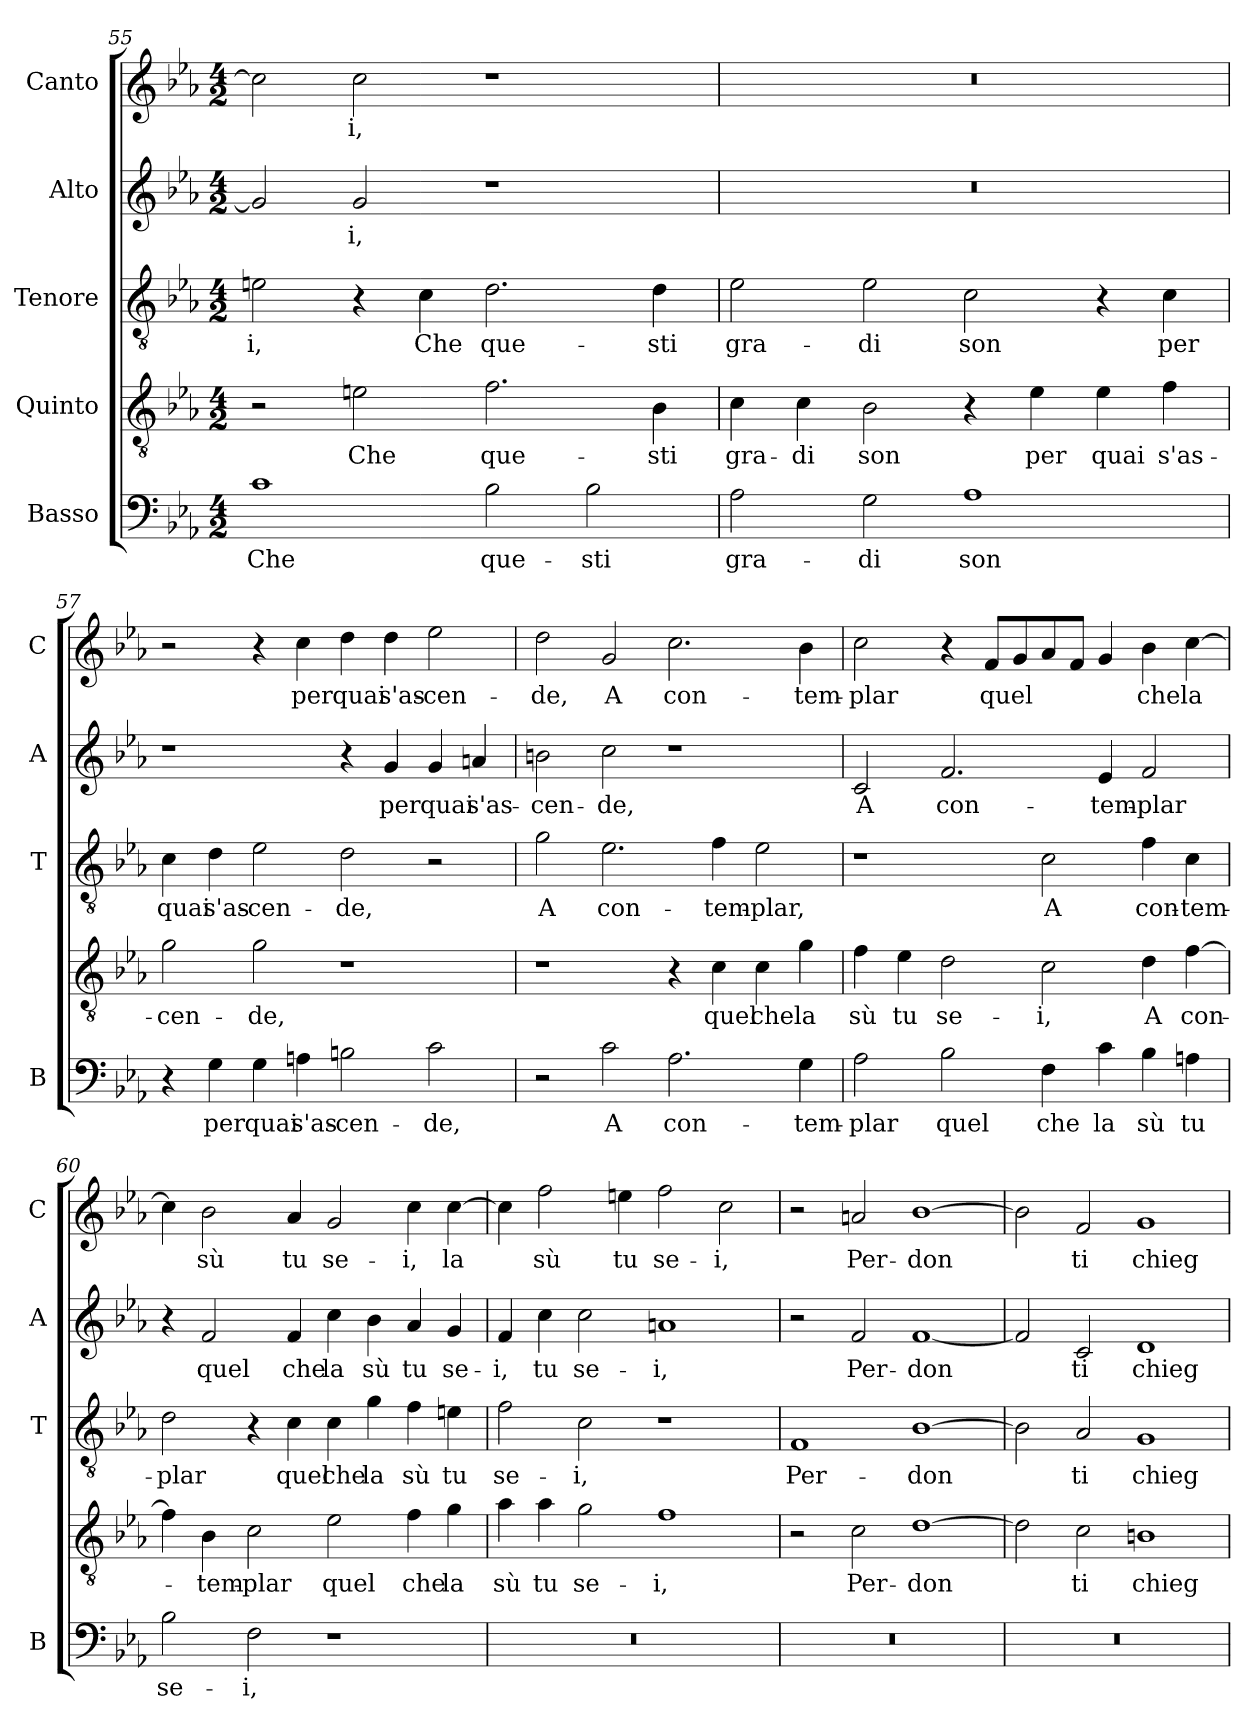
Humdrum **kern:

**kern	**text	**kern	**text	**kern	**text	**kern	**text	**kern	**text
*part5	*part5	*part4	*part4	*part3	*part3	*part2	*part2	*part1	*part1
*staff5	*staff5	*staff4	*staff4	*staff3	*staff3	*staff2	*staff2	*staff1	*staff1
*I"Basso	*	*I"Quinto	*	*I"Tenore	*	*I"Alto	*	*I"Canto	*
*I'B	*	*	*	*I'T	*	*I'A	*	*I'C	*
*clefF4	*	*clefGv2	*	*clefGv2	*	*clefG2	*	*clefG2	*
*k[b-e-a-]	*	*k[b-e-a-]	*	*k[b-e-a-]	*	*k[b-e-a-]	*	*k[b-e-a-]	*
*E-:	*	*E-:	*	*E-:	*	*E-:	*	*E-:	*
*M4/2	*	*M4/2	*	*M4/2	*	*M4/2	*	*M4/2	*
=55	=55	=55	=55	=55	=55	=55	=55	=55	=55
!	!LO:LY:b	!	!	!	!LO:LY:b	!	!	!	!
1c	Che	2r	.	2en\	-i,	2g/]	.	2cc\]	.
!	!	!	!LO:LY:b	!	!	!	!LO:LY:b	!	!LO:LY:b
.	.	2en\	Che	4r	.	2g/	-i,	2cc\	-i,
!	!	!	!	!	!LO:LY:b	!	!	!	!
.	.	.	.	4c\	Che	.	.	.	.
!	!LO:LY:b	!	!LO:LY:b	!	!LO:LY:b	!	!	!	!
2B-\	que-	2.f\	que-	2.d\	que-	1r	.	1r	.
!	!LO:LY:b	!	!	!	!	!	!	!	!
2B-\	-sti	.	.	.	.	.	.	.	.
!	!	!	!LO:LY:b	!	!LO:LY:b	!	!	!	!
.	.	4B-\	-sti	4d\	-sti	.	.	.	.
=56	=56	=56	=56	=56	=56	=56	=56	=56	=56
!	!LO:LY:b	!	!LO:LY:b	!	!LO:LY:b	!	!	!	!
2A-\	gra-	4c\	gra-	2e-\	gra-	0r	.	0r	.
!	!	!	!LO:LY:b	!	!	!	!	!	!
.	.	4c\	-di	.	.	.	.	.	.
!	!LO:LY:b	!	!LO:LY:b	!	!LO:LY:b	!	!	!	!
2G\	-di	2B-\	son	2e-\	-di	.	.	.	.
!	!LO:LY:b	!	!	!	!LO:LY:b	!	!	!	!
1A-	son	4r	.	2c\	son	.	.	.	.
!	!	!	!LO:LY:b	!	!	!	!	!	!
.	.	4e-\	per	.	.	.	.	.	.
!	!	!	!LO:LY:b	!	!	!	!	!	!
.	.	4e-\	quai	4r	.	.	.	.	.
!	!	!	!LO:LY:b	!	!LO:LY:b	!	!	!	!
.	.	4f\	s'as-	4c\	per	.	.	.	.
!!LO:PB:g=z
=57	=57	=57	=57	=57	=57	=57	=57	=57	=57
!	!	!	!LO:LY:b	!	!LO:LY:b	!	!	!	!
4r	.	2g\	-cen-	4c\	quai	1r	.	2r	.
!	!LO:LY:b	!	!	!	!LO:LY:b	!	!	!	!
4G\	per	.	.	4d\	s'as-	.	.	.	.
!	!LO:LY:b	!	!LO:LY:b	!	!LO:LY:b	!	!	!	!
4G\	quai	2g\	-de,	2e-\	-cen-	.	.	4r	.
!	!LO:LY:b	!	!	!	!	!	!	!	!LO:LY:b
4An\	s'as-	.	.	.	.	.	.	4cc\	per
!	!LO:LY:b	!	!	!	!LO:LY:b	!	!	!	!LO:LY:b
2Bn\	-cen-	1r	.	2d\	-de,	4r	.	4dd\	quai
!	!	!	!	!	!	!	!LO:LY:b	!	!LO:LY:b
.	.	.	.	.	.	4g/	per	4dd\	s'as-
!	!LO:LY:b	!	!	!	!	!	!LO:LY:b	!	!LO:LY:b
2c\	-de,	.	.	2r	.	4g/	quai	2ee-\	-cen-
!	!	!	!	!	!	!	!LO:LY:b	!	!
.	.	.	.	.	.	4an/	s'as-	.	.
=58	=58	=58	=58	=58	=58	=58	=58	=58	=58
!	!	!	!	!	!LO:LY:b	!	!LO:LY:b	!	!LO:LY:b
2r	.	1r	.	2g\	A	2bn\	-cen-	2dd\	-de,
!	!LO:LY:b	!	!	!	!LO:LY:b	!	!LO:LY:b	!	!LO:LY:b
2c\	A	.	.	2.e-\	con-	2cc\	-de,	2g/	A
!	!LO:LY:b	!	!	!	!	!	!	!	!LO:LY:b
2.A-\	con-	4r	.	.	.	1r	.	2.cc\	con-
!	!	!	!LO:LY:b	!	!LO:LY:b	!	!	!	!
.	.	4c\	quel	4f\	-tem-	.	.	.	.
!	!	!	!LO:LY:b	!	!LO:LY:b	!	!	!	!
.	.	4c\	che	2e-\	-plar,	.	.	.	.
!	!LO:LY:b	!	!LO:LY:b	!	!	!	!	!	!LO:LY:b
4G\	-tem-	4g\	la	.	.	.	.	4b-\	-tem-
=59	=59	=59	=59	=59	=59	=59	=59	=59	=59
!	!LO:LY:b	!	!LO:LY:b	!	!	!	!LO:LY:b	!	!LO:LY:b
2A-\	-plar	4f\	sù	1r	.	2c/	A	2cc\	-plar
!	!	!	!LO:LY:b	!	!	!	!	!	!
.	.	4e-\	tu	.	.	.	.	.	.
!	!LO:LY:b	!	!LO:LY:b	!	!	!	!LO:LY:b	!	!
2B-\	quel	2d\	se-	.	.	2.f/	con-	4r	.
!	!	!	!	!	!	!	!	!	!LO:LY:b
.	.	.	.	.	.	.	.	8f/L	quel
.	.	.	.	.	.	.	.	8g/	.
!	!LO:LY:b	!	!LO:LY:b	!	!LO:LY:b	!	!	!	!
4F\	che	2c\	-i,	2c\	A	.	.	8a-/	.
.	.	.	.	.	.	.	.	8f/J	.
!	!LO:LY:b	!	!	!	!	!	!LO:LY:b	!	!
4c\	la	.	.	.	.	4e-/	-tem-	4g/	.
!	!LO:LY:b	!	!LO:LY:b	!	!LO:LY:b	!	!LO:LY:b	!	!LO:LY:b
4B-\	sù	4d\	A	4f\	con-	2f/	-plar	4b-\	che
!	!LO:LY:b	!	!LO:LY:b	!	!LO:LY:b	!	!	!	!LO:LY:b
4An\	tu	[4f\	con-	4c\	-tem-	.	.	[4cc\	la
!!LO:LB:g=z
=60	=60	=60	=60	=60	=60	=60	=60	=60	=60
!	!LO:LY:b	!	!	!	!LO:LY:b	!	!	!	!
2B-\	se-	4f\]	.	2d\	-plar	4r	.	4cc\]	.
!	!	!	!LO:LY:b	!	!	!	!LO:LY:b	!	!LO:LY:b
.	.	4B-\	-tem-	.	.	2f/	quel	2b-\	sù
!	!LO:LY:b	!	!LO:LY:b	!	!	!	!	!	!
2F\	-i,	2c\	-plar	4r	.	.	.	.	.
!	!	!	!	!	!LO:LY:b	!	!LO:LY:b	!	!LO:LY:b
.	.	.	.	4c\	quel	4f/	che	4a-/	tu
!	!	!	!LO:LY:b	!	!LO:LY:b	!	!LO:LY:b	!	!LO:LY:b
1r	.	2e-\	quel	4c\	che	4cc\	la	2g/	se-
!	!	!	!	!	!LO:LY:b	!	!LO:LY:b	!	!
.	.	.	.	4g\	la	4b-\	sù	.	.
!	!	!	!LO:LY:b	!	!LO:LY:b	!	!LO:LY:b	!	!LO:LY:b
.	.	4f\	che	4f\	sù	4a-/	tu	4cc\	-i,
!	!	!	!LO:LY:b	!	!LO:LY:b	!	!LO:LY:b	!	!LO:LY:b
.	.	4g\	la	4en\	tu	4g/	se-	[4cc\	la
=61	=61	=61	=61	=61	=61	=61	=61	=61	=61
!	!	!	!LO:LY:b	!	!LO:LY:b	!	!LO:LY:b	!	!
0r	.	4a-\	sù	2f\	se-	4f/	-i,	4cc\]	.
!	!	!	!LO:LY:b	!	!	!	!LO:LY:b	!	!LO:LY:b
.	.	4a-\	tu	.	.	4cc\	tu	2ff\	sù
!	!	!	!LO:LY:b	!	!LO:LY:b	!	!LO:LY:b	!	!
.	.	2g\	se-	2c\	-i,	2cc\	se-	.	.
!	!	!	!	!	!	!	!	!	!LO:LY:b
.	.	.	.	.	.	.	.	4een\	tu
!	!	!	!LO:LY:b	!	!	!	!LO:LY:b	!	!LO:LY:b
.	.	1f	-i,	1r	.	1an	-i,	2ff\	se-
!	!	!	!	!	!	!	!	!	!LO:LY:b
.	.	.	.	.	.	.	.	2cc\	-i,
=62	=62	=62	=62	=62	=62	=62	=62	=62	=62
!	!	!	!	!	!LO:LY:b	!	!	!	!
0r	.	2r	.	1F	Per-	2r	.	2r	.
!	!	!	!LO:LY:b	!	!	!	!LO:LY:b	!	!LO:LY:b
.	.	2c\	Per-	.	.	2f/	Per-	2an/	Per-
!	!	!	!LO:LY:b	!	!LO:LY:b	!	!LO:LY:b	!	!LO:LY:b
.	.	[1d	-don	[1B-	-don	[1f	-don	[1b-	-don
=63	=63	=63	=63	=63	=63	=63	=63	=63	=63
0r	.	2d\]	.	2B-\]	.	2f/]	.	2b-\]	.
!	!	!	!LO:LY:b	!	!LO:LY:b	!	!LO:LY:b	!	!LO:LY:b
.	.	2c\	ti	2A-/	ti	2c/	ti	2f/	ti
!	!	!	!LO:LY:b	!	!LO:LY:b	!	!LO:LY:b	!	!LO:LY:b
.	.	1Bn	chieg-	1G	chieg-	1d	chieg-	1g	chieg-
=	=	=	=	=	=	=	=	=	=
*-	*-	*-	*-	*-	*-	*-	*-	*-	*-
